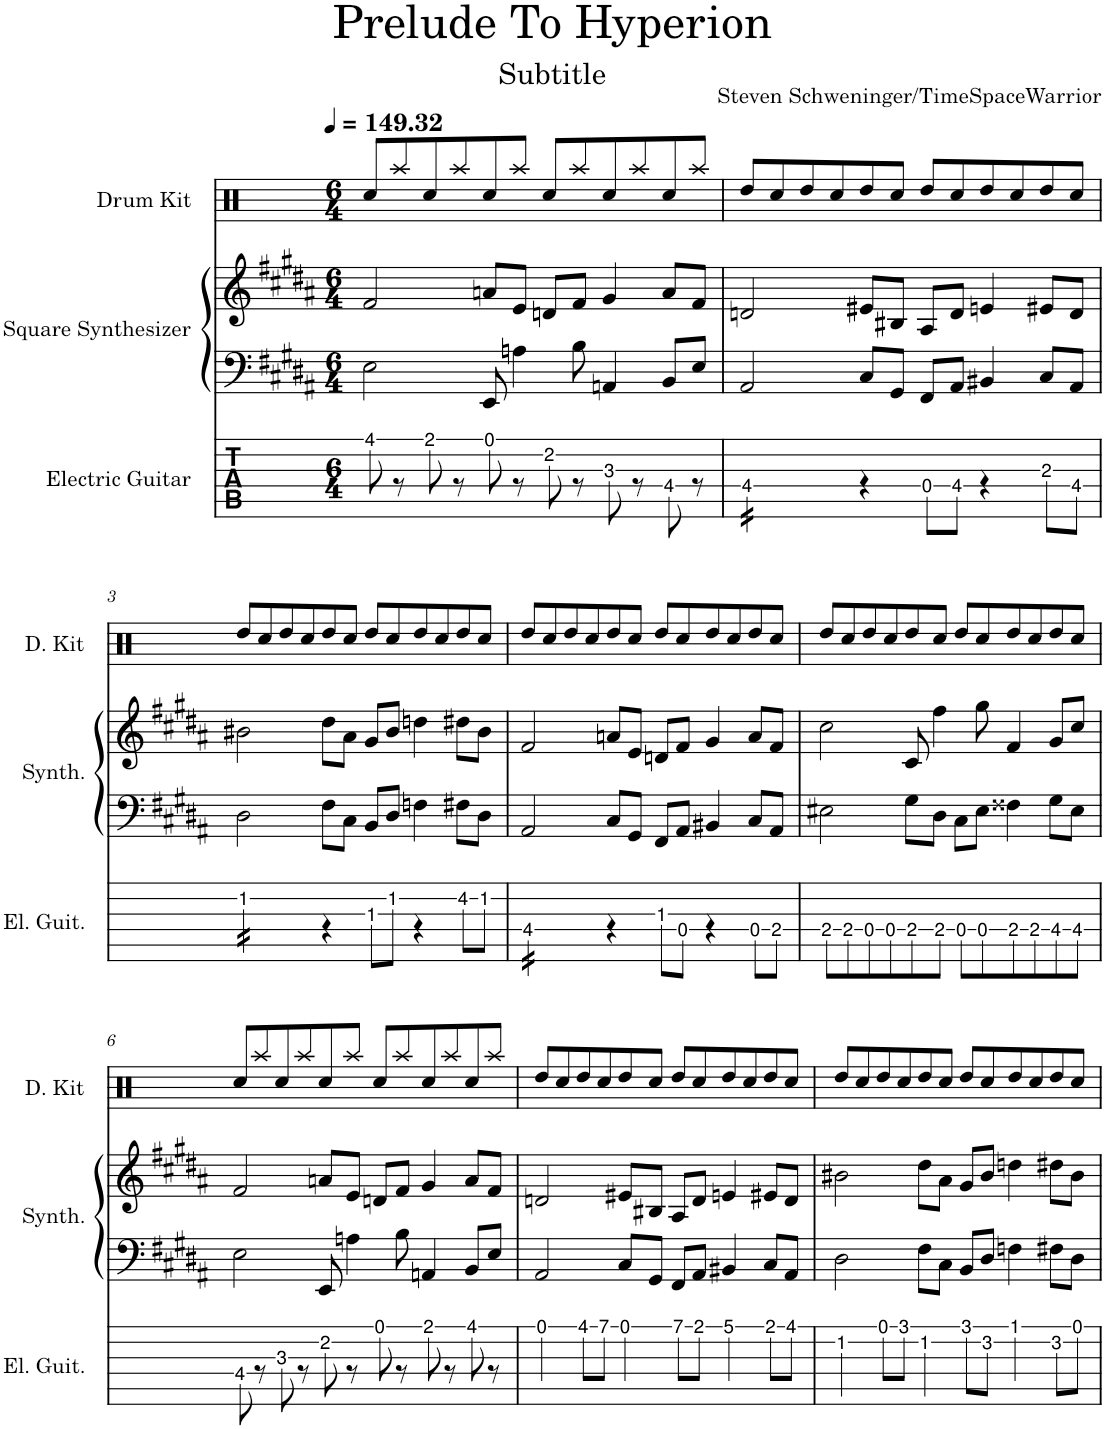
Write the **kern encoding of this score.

**kern	**kern	**kern	**kern
*part3	*part2	*part2	*part1
*staff4	*staff3	*staff2	*staff1
*I"Electric Guitar	*I"Square Synthesizer	*	*I"Drum Kit
*I'El. Guit.	*I'Synth.	*	*I'D. Kit
*stria6	*	*	*
*	*clefF4	*clefG2	*clefX
*k[f#c#g#d#a#]	*k[f#c#g#d#a#]	*k[f#c#g#d#a#]	*k[]
*M6/4	*M6/4	*M6/4	*M6/4
*MM149	*MM149	*MM149	*MM149
=1	=1	=1	=1
8g#\	2E\	2f#/	8Rcc/L
8r	.	.	8Raa/
8f#\	.	.	8Rcc/
8r	.	.	8Raa/
8e\	8EE/	8an/L	8Rcc/
8r	4An\	8e/J	8Raa/J
8c#\	.	8dn/L	8Rcc/L
8r	8B\	8f#/J	8Raa/
8A#\	4AAn/	4g#/	8Rcc/
8r	.	.	8Raa/
8F#\	8BB/L	8a/L	8Rcc/
8r	8E/J	8f#/J	8Raa/J
=2	=2	=2	=2
2F#\	2AA#/	2dn/	8Rdd/L
.	.	.	8Rcc/
.	.	.	8Rdd/
.	.	.	8Rcc/
4r	8C#/L	8e#X/L	8Rdd/
.	8GG#/J	8B#X/J	8Rcc/J
8Dn\L	8FF#/L	8A#/L	8Rdd/L
8F#\J	8AA#/J	8d/J	8Rcc/
4r	4BB#X/	4en/	8Rdd/
.	.	.	8Rcc/
8An\L	8C#/L	8e#X/L	8Rdd/
8F#\J	8AA#/J	8d/J	8Rcc/J
!!LO:LB:g=z
=3	=3	=3	=3
2B#X\	2D#\	2b#X\	8Rdd/L
.	.	.	8Rcc/
.	.	.	8Rdd/
.	.	.	8Rcc/
4r	8F#\L	8dd#\L	8Rdd/
.	8C#\J	8a#\J	8Rcc/J
8G#\L	8BB/L	8g#/L	8Rdd/L
8B#\J	8D#/J	8b#/J	8Rcc/
4r	4Fn\	4ddn\	8Rdd/
.	.	.	8Rcc/
8d#\L	8F#X\L	8dd#X\L	8Rdd/
8B#\J	8D#\J	8b#\J	8Rcc/J
=4	=4	=4	=4
2F#\	2AA#/	2f#/	8Rdd/L
.	.	.	8Rcc/
.	.	.	8Rdd/
.	.	.	8Rcc/
4r	8C#/L	8an/L	8Rdd/
.	8GG#/J	8e/J	8Rcc/J
8G#\L	8FF#/L	8dn/L	8Rdd/L
8Dn\J	8AA#/J	8f#/J	8Rcc/
4r	4BB#X/	4g#/	8Rdd/
.	.	.	8Rcc/
8D\L	8C#/L	8a/L	8Rdd/
8E\J	8AA#/J	8f#/J	8Rcc/J
=5	=5	=5	=5
8E\L	2E#X\	2cc#\	8Rdd/L
8E\	.	.	8Rcc/
8Dn\	.	.	8Rdd/
8D\	.	.	8Rcc/
8E\	8G#\L	8c#/	8Rdd/
8E\J	8D#\J	4ff#\	8Rcc/J
8D\L	8C#\L	.	8Rdd/L
8D\	8E#\J	8gg#\	8Rcc/
8E\	4F##X\	4f#/	8Rdd/
8E\	.	.	8Rcc/
8F#\	8G#\L	8g#/L	8Rdd/
8F#\J	8E#\J	8cc#/J	8Rcc/J
!!LO:LB:g=z
=6	=6	=6	=6
8F#\	2E\	2f#/	8Rcc/L
8r	.	.	8Raa/
8A#\	.	.	8Rcc/
8r	.	.	8Raa/
8c#\	8EE/	8an/L	8Rcc/
8r	4An\	8e/J	8Raa/J
8e\	.	8dn/L	8Rcc/L
8r	8B\	8f#/J	8Raa/
8f#\	4AAn/	4g#/	8Rcc/
8r	.	.	8Raa/
8g#\	8BB/L	8a/L	8Rcc/
8r	8E/J	8f#/J	8Raa/J
=7	=7	=7	=7
4e\	2AA#/	2dn/	8Rdd/L
.	.	.	8Rcc/
8g#\L	.	.	8Rdd/
8b\J	.	.	8Rcc/
4e\	8C#/L	8e#X/L	8Rdd/
.	8GG#/J	8B#X/J	8Rcc/J
8b\L	8FF#/L	8A#/L	8Rdd/L
8f#\J	8AA#/J	8d/J	8Rcc/
4an\	4BB#X/	4en/	8Rdd/
.	.	.	8Rcc/
8f#\L	8C#/L	8e#X/L	8Rdd/
8g#\J	8AA#/J	8d/J	8Rcc/J
=8	=8	=8	=8
4B#X\	2D#\	2b#X\	8Rdd/L
.	.	.	8Rcc/
8e\L	.	.	8Rdd/
8f##X\J	.	.	8Rcc/
4B#\	8F#\L	8dd#\L	8Rdd/
.	8C#\J	8a#\J	8Rcc/J
8f##\L	8BB/L	8g#/L	8Rdd/L
8dn\J	8D#/J	8b#/J	8Rcc/
4e#X\	4Fn\	4ddn\	8Rdd/
.	.	.	8Rcc/
8d\L	8F#X\L	8dd#X\L	8Rdd/
8en\J	8D#\J	8b#\J	8Rcc/J
=	=	=	=
*-	*-	*-	*-
